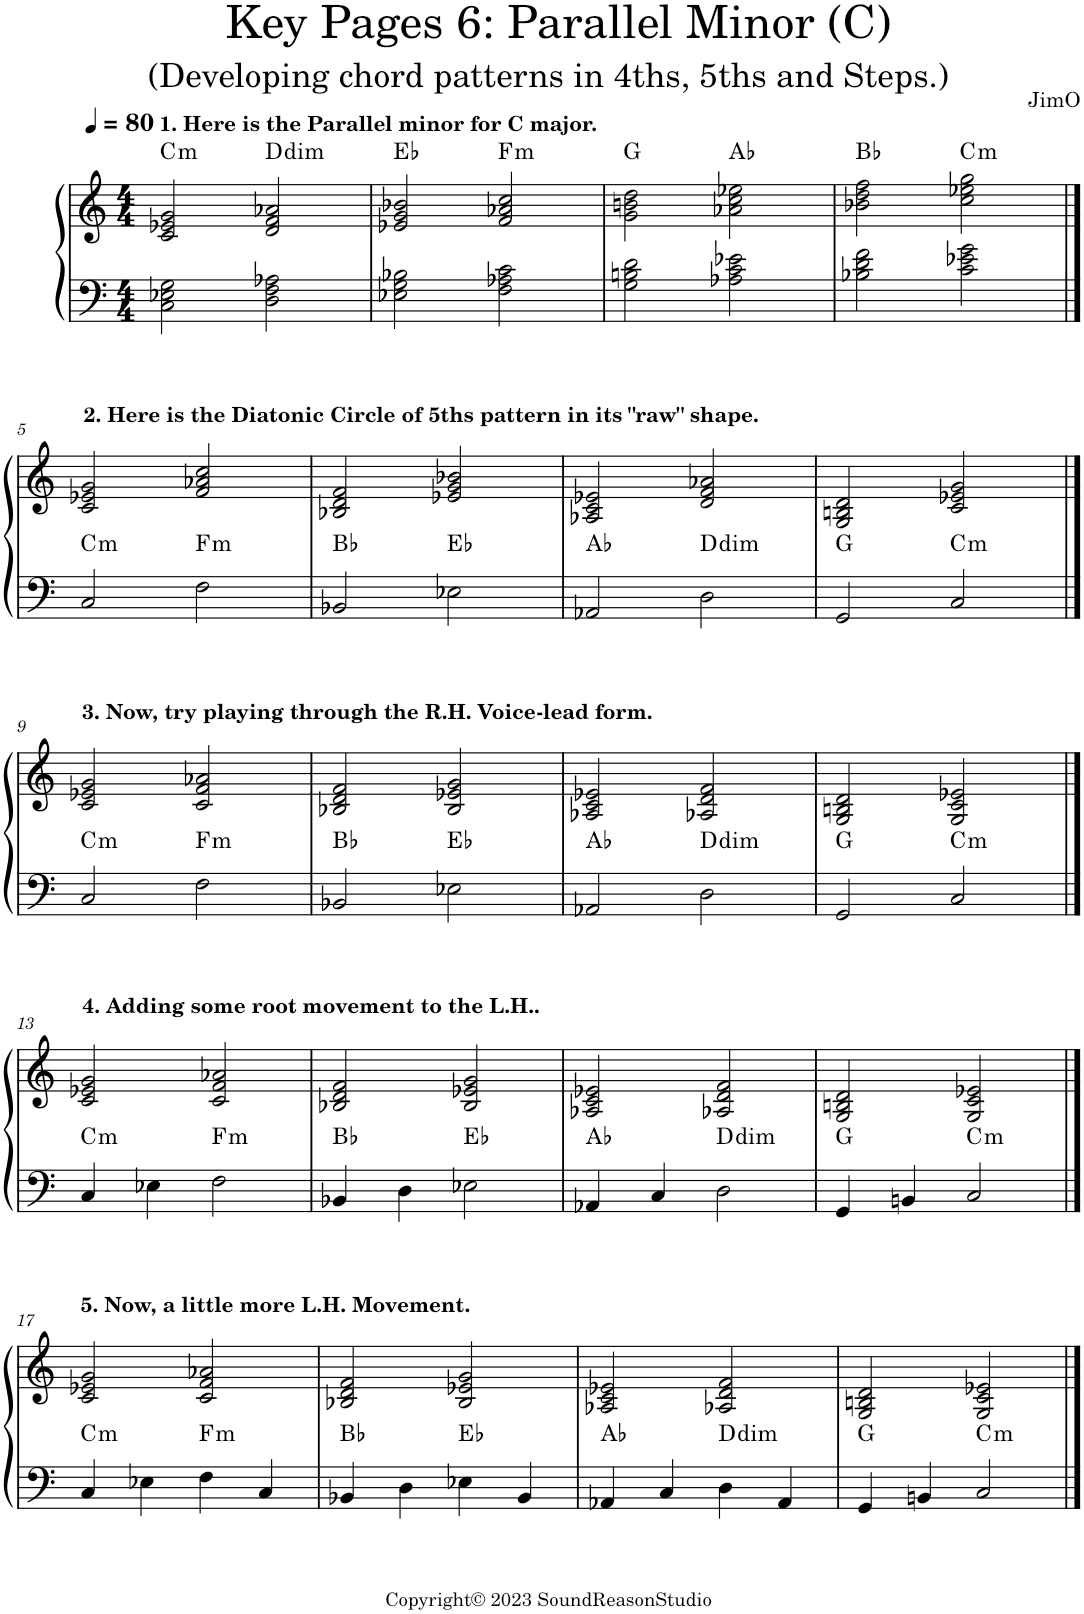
**kern	**kern	**harte
*part1	*part1	*part1
*staff2	*staff1	*
*I"Piano	*	*
*I'Pno.	*	*
*clefF4	*clefG2	*
*k[]	*k[]	*
*M4/4	*M4/4	*
*MM80	*MM80	*
=1	=1	=1
!	!LO:TX:a:B:t=1. Here is the Parallel minor for C major.	!LO:H:kt=m
2C\ 2E-X\ 2G\	2c/ 2e-X/ 2g/	C:min
!	!	!LO:H:kt=dim
2D\ 2F\ 2A-X\	2d/ 2f/ 2a-X/	D:dim
=2	=2	=2
2E-X\ 2G\ 2B-X\	2e-X/ 2g/ 2b-X/	Eb:maj
!	!	!LO:H:kt=m
2F\ 2A-X\ 2c\	2f/ 2a-X/ 2cc/	F:min
=3	=3	=3
2G\ 2Bn\ 2d\	2g\ 2bn\ 2dd\	G:maj
2A-X\ 2c\ 2e-X\	2a-X\ 2cc\ 2ee-X\	Ab:maj
=4	=4	=4
2B-X\ 2d\ 2f\	2b-X\ 2dd\ 2ff\	Bb:maj
!	!	!LO:H:kt=m
2c\ 2e-X\ 2g\	2cc\ 2ee-X\ 2gg\	C:min
!!LO:LB:g=z
==5	==5	==5
!	!LO:TX:a:B:t=2. Here is the Diatonic Circle of 5ths pattern in its "raw" shape.	!LO:H:kt=m
2C/	2c/ 2e-X/ 2g/	C:min
!	!	!LO:H:kt=m
2F\	2f/ 2a-X/ 2cc/	F:min
=6	=6	=6
2BB-X/	2B-X/ 2d/ 2f/	Bb:maj
2E-X\	2e-X/ 2g/ 2b-X/	Eb:maj
=7	=7	=7
2AA-X/	2A-X/ 2c/ 2e-X/	Ab:maj
!	!	!LO:H:kt=dim
2D\	2d/ 2f/ 2a-X/	D:dim
=8	=8	=8
2GG/	2G/ 2Bn/ 2d/	G:maj
!	!	!LO:H:kt=m
2C/	2c/ 2e-X/ 2g/	C:min
!!LO:LB:g=z
==9	==9	==9
!	!LO:TX:a:B:t=3. Now, try playing through the R.H. Voice-lead form.	!LO:H:kt=m
2C/	2c/ 2e-X/ 2g/	C:min
!	!	!LO:H:kt=m
2F\	2c/ 2f/ 2a-X/	F:min
=10	=10	=10
2BB-X/	2B-X/ 2d/ 2f/	Bb:maj
2E-X\	2B-/ 2e-X/ 2g/	Eb:maj
=11	=11	=11
2AA-X/	2A-X/ 2c/ 2e-X/	Ab:maj
!	!	!LO:H:kt=dim
2D\	2A-X/ 2d/ 2f/	D:dim
=12	=12	=12
2GG/	2G/ 2Bn/ 2d/	G:maj
!	!	!LO:H:kt=m
2C/	2G/ 2c/ 2e-X/	C:min
!!LO:LB:g=z
==13	==13	==13
!	!LO:TX:a:B:t=4. Adding some root movement to the L.H..	!LO:H:kt=m
4C/	2c/ 2e-X/ 2g/	C:min
4E-X\	.	.
!	!	!LO:H:kt=m
2F\	2c/ 2f/ 2a-X/	F:min
=14	=14	=14
4BB-X/	2B-X/ 2d/ 2f/	Bb:maj
4D\	.	.
2E-X\	2B-/ 2e-X/ 2g/	Eb:maj
=15	=15	=15
4AA-X/	2A-X/ 2c/ 2e-X/	Ab:maj
4C/	.	.
!	!	!LO:H:kt=dim
2D\	2A-X/ 2d/ 2f/	D:dim
=16	=16	=16
4GG/	2G/ 2Bn/ 2d/	G:maj
4BBn/	.	.
!	!	!LO:H:kt=m
2C/	2G/ 2c/ 2e-X/	C:min
!!LO:LB:g=z
==17	==17	==17
!	!LO:TX:a:B:t=5. Now, a little more L.H. Movement.	!LO:H:kt=m
4C/	2c/ 2e-X/ 2g/	C:min
4E-X\	.	.
!	!	!LO:H:kt=m
4F\	2c/ 2f/ 2a-X/	F:min
4C/	.	.
=18	=18	=18
4BB-X/	2B-X/ 2d/ 2f/	Bb:maj
4D\	.	.
4E-X\	2B-/ 2e-X/ 2g/	Eb:maj
4BB-/	.	.
=19	=19	=19
4AA-X/	2A-X/ 2c/ 2e-X/	Ab:maj
4C/	.	.
!	!	!LO:H:kt=dim
4D\	2A-X/ 2d/ 2f/	D:dim
4AA-/	.	.
=20	=20	=20
4GG/	2G/ 2Bn/ 2d/	G:maj
4BBn/	.	.
!	!	!LO:H:kt=m
2C/	2G/ 2c/ 2e-X/	C:min
==	==	==
*-	*-	*-
